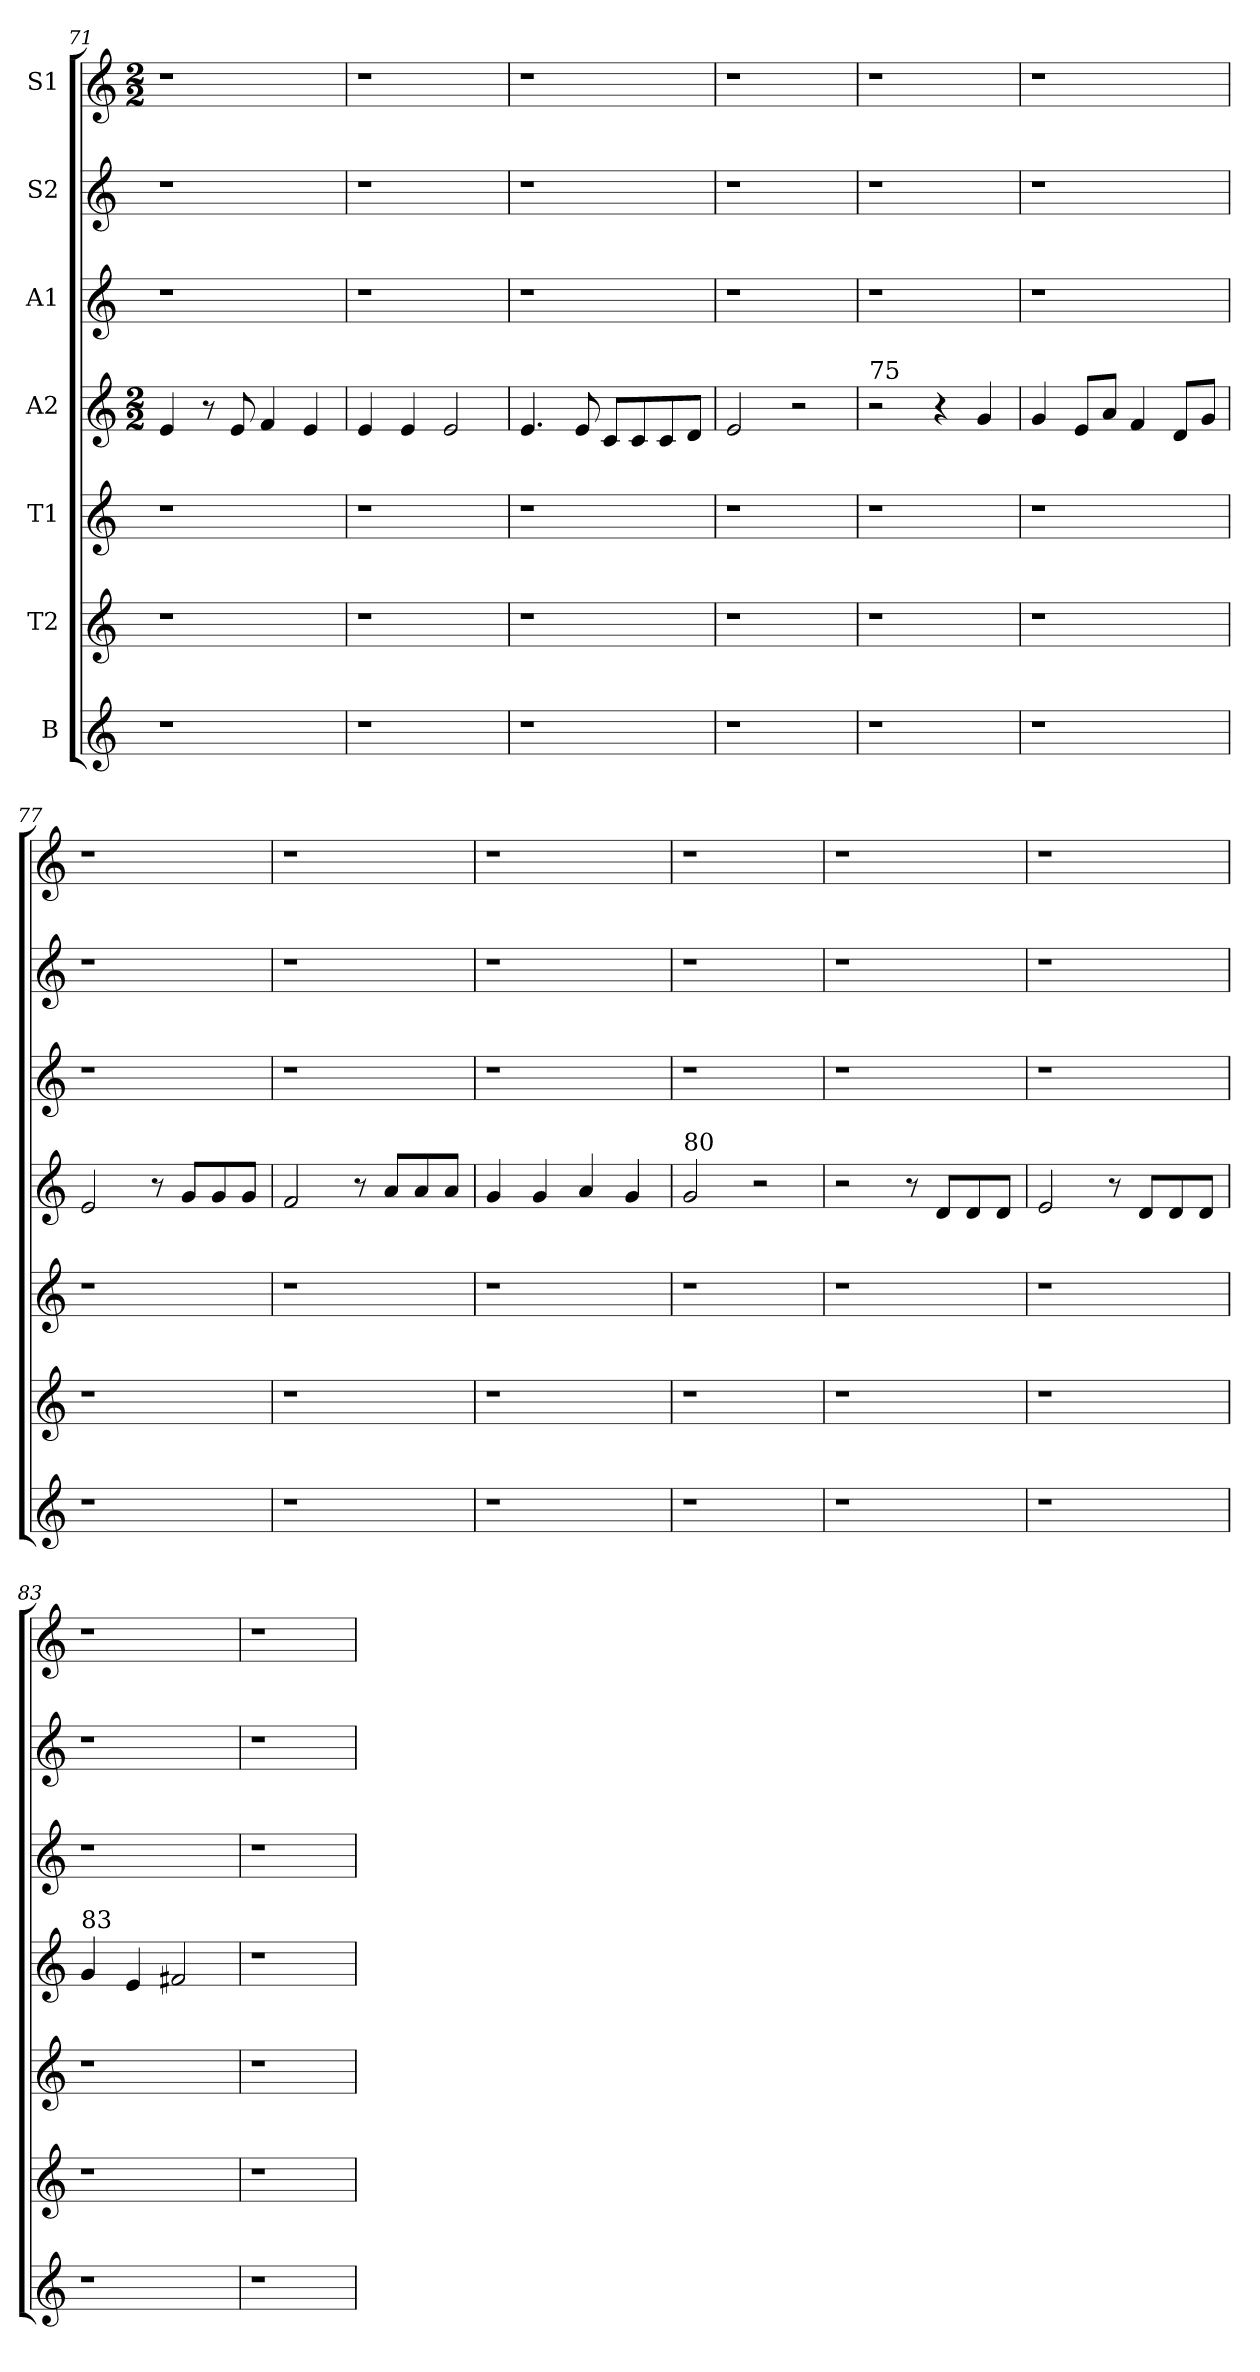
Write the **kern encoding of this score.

**kern	**kern	**kern	**kern	**kern	**kern	**kern
*part7	*part6	*part5	*part4	*part3	*part2	*part1
*staff7	*staff6	*staff5	*staff4	*staff3	*staff2	*staff1
*I"B	*I"T2	*I"T1	*I"A2	*I"A1	*I"S2	*I"S1
*clefG2	*clefG2	*clefG2	*clefG2	*clefG2	*clefG2	*clefG2
*ITrd-7c-12	*ITrd-7c-12	*ITrd-7c-12	*ITrd-7c-12	*ITrd-7c-12	*ITrd-7c-12	*ITrd-7c-12
*k[]	*k[]	*k[]	*k[]	*k[]	*k[]	*k[]
*	*	*	*M2/2	*	*	*M2/2
=71	=71	=71	=71	=71	=71	=71
1r	1r	1r	4ee/	1r	1r	1r
.	.	.	8r	.	.	.
.	.	.	8ee/	.	.	.
.	.	.	4ff/	.	.	.
.	.	.	4ee/	.	.	.
=72	=72	=72	=72	=72	=72	=72
1r	1r	1r	4ee/	1r	1r	1r
.	.	.	4ee/	.	.	.
.	.	.	2ee/	.	.	.
!!LO:LB:g=z
=73	=73	=73	=73	=73	=73	=73
1r	1r	1r	4.ee/	1r	1r	1r
.	.	.	8ee/	.	.	.
.	.	.	8cc/L	.	.	.
.	.	.	8cc/	.	.	.
.	.	.	8cc/	.	.	.
.	.	.	8dd/J	.	.	.
=74	=74	=74	=74	=74	=74	=74
1r	1r	1r	2ee/	1r	1r	1r
.	.	.	2r	.	.	.
=75	=75	=75	=75	=75	=75	=75
!	!	!	!LO:TX:a:t=75	!	!	!
1r	1r	1r	2r	1r	1r	1r
.	.	.	4r	.	.	.
.	.	.	4gg/	.	.	.
=76	=76	=76	=76	=76	=76	=76
1r	1r	1r	4gg/	1r	1r	1r
.	.	.	8ee/L	.	.	.
.	.	.	8aa/J	.	.	.
.	.	.	4ff/	.	.	.
.	.	.	8dd/L	.	.	.
.	.	.	8gg/J	.	.	.
=77	=77	=77	=77	=77	=77	=77
1r	1r	1r	2ee/	1r	1r	1r
.	.	.	8r	.	.	.
.	.	.	8gg/L	.	.	.
.	.	.	8gg/	.	.	.
.	.	.	8gg/J	.	.	.
=78	=78	=78	=78	=78	=78	=78
1r	1r	1r	2ff/	1r	1r	1r
.	.	.	8r	.	.	.
.	.	.	8aa/L	.	.	.
.	.	.	8aa/	.	.	.
.	.	.	8aa/J	.	.	.
!!LO:PB:g=z
=79	=79	=79	=79	=79	=79	=79
1r	1r	1r	4gg/	1r	1r	1r
.	.	.	4gg/	.	.	.
.	.	.	4aa/	.	.	.
.	.	.	4gg/	.	.	.
=80	=80	=80	=80	=80	=80	=80
!	!	!	!LO:TX:a:t=80	!	!	!
1r	1r	1r	2gg/	1r	1r	1r
.	.	.	2r	.	.	.
=81	=81	=81	=81	=81	=81	=81
1r	1r	1r	2r	1r	1r	1r
.	.	.	8r	.	.	.
.	.	.	8dd/L	.	.	.
.	.	.	8dd/	.	.	.
.	.	.	8dd/J	.	.	.
=82	=82	=82	=82	=82	=82	=82
1r	1r	1r	2ee/	1r	1r	1r
.	.	.	8r	.	.	.
.	.	.	8dd/L	.	.	.
.	.	.	8dd/	.	.	.
.	.	.	8dd/J	.	.	.
=83	=83	=83	=83	=83	=83	=83
!	!	!	!LO:TX:a:t=83	!	!	!
1r	1r	1r	4gg/	1r	1r	1r
.	.	.	4ee/	.	.	.
.	.	.	2ff#X/	.	.	.
=84	=84	=84	=84	=84	=84	=84
1r	1r	1r	1r	1r	1r	1r
=	=	=	=	=	=	=
*-	*-	*-	*-	*-	*-	*-
